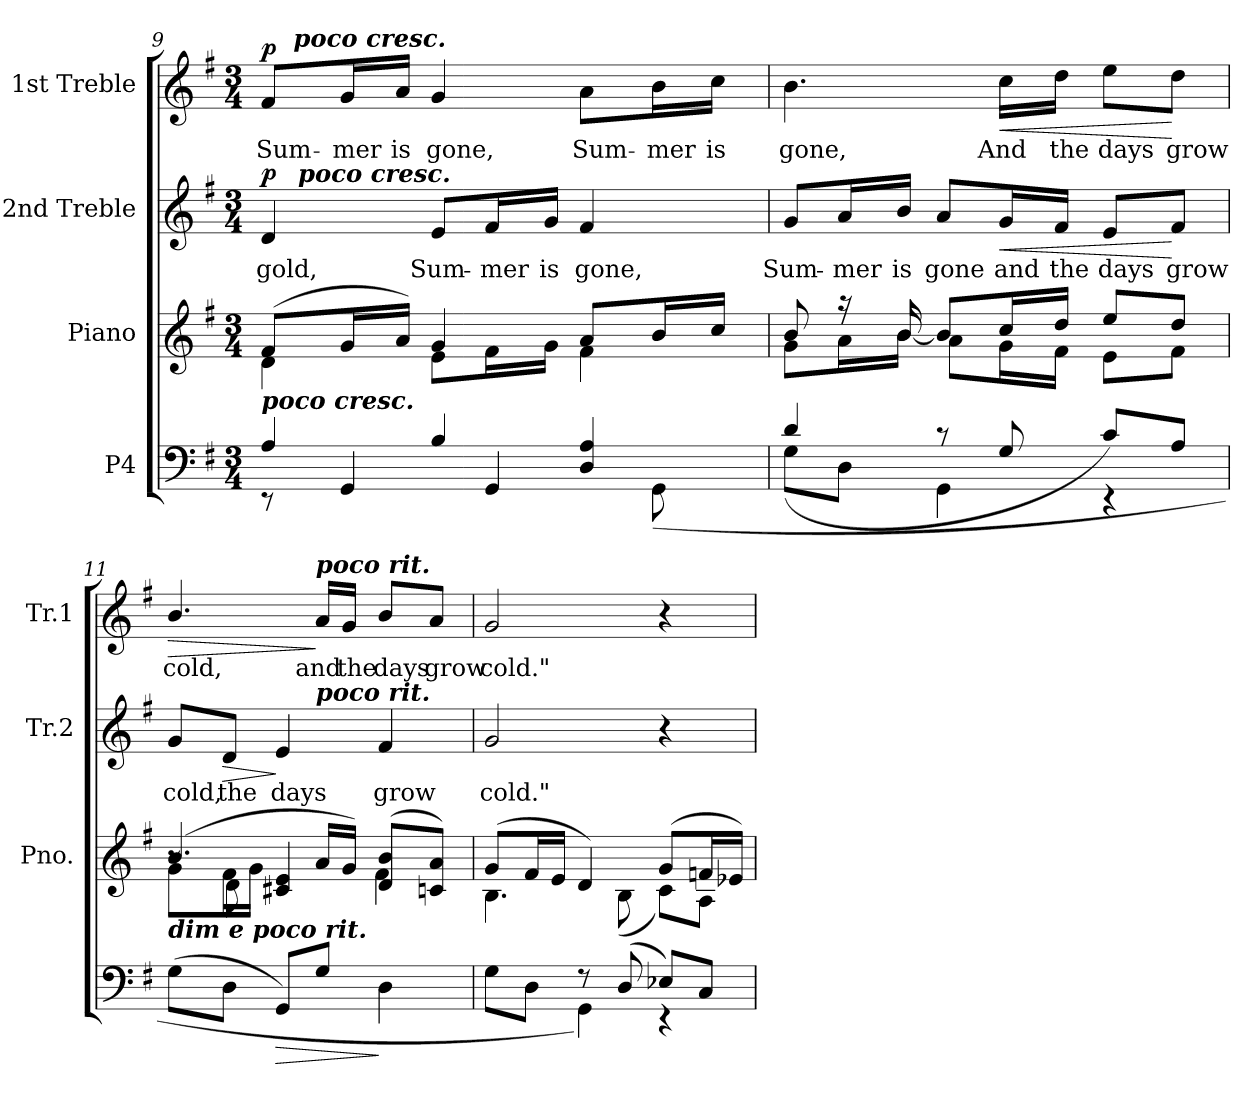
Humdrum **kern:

**kern	**dynam	**kern	**kern	**text	**dynam	**kern	**text	**dynam
*part4	*part4	*part3	*part2	*part2	*part2	*part1	*part1	*part1
*staff4	*staff4	*staff3	*staff2	*staff2	*staff2	*staff1	*staff1	*staff1
*I"P4	*	*I"Piano	*I"2nd Treble	*	*	*I"1st Treble	*	*
*	*	*I'Pno.	*I'Tr.2	*	*	*I'Tr.1	*	*
!!LO:LB:g=z
*clefF4	*	*clefG2	*clefG2	*	*	*clefG2	*	*
*k[f#]	*	*k[f#]	*k[f#]	*	*	*k[f#]	*	*
*G:	*	*G:	*G:	*	*	*G:	*	*
*M3/4	*	*M3/4	*M3/4	*	*	*M3/4	*	*
=9	=9	=9	=9	=9	=9	=9	=9	=9
*^	*	*^	*	*	*	*	*	*
!	!	!	!	!	!	!LO:LY:b:color=#000000	!	!	!	!
!LO:TX:a:Bi:t=poco cresc.	!	!	!	!	!	!	!	!	!	!
!	!	!	!	!	!	!	!	!	!LO:LY:b:color=#000000	!
*	*	*	*	*	*^	*	*	*^	*	*
4Ai/	8r	.	(8f#i/L	4di\	4di/	32ryy	gold,	p	8f#i/L	32ryy	Sum-	p
.	.	.	.	.	.	128ryy	.	.	.	256..ryy	.	.
!	!	!	!	!	!	!	!	!	!	!LO:TX:a:Bi:t=poco cresc.	!	!
.	.	.	.	.	.	.	.	.	.	2ryy	.	.
.	.	.	.	.	.	1024ryy	.	.	.	.	.	.
!	!	!	!	!	!	!LO:TX:a:Bi:t=poco cresc.	!	!	!	!	!	!
.	.	.	.	.	.	2ryy	.	.	.	.	.	.
!	!	!	!	!	!	!	!	!	!	!	!LO:LY:b:color=#000000	!
.	4GGi/	.	16gi/L	.	.	.	.	.	16gi/L	.	-mer	.
!	!	!	!	!	!	!	!	!	!	!	!LO:LY:b:color=#000000	!
.	.	.	16ai/JJ)	.	.	.	.	.	16ai/JJ	.	is	.
!	!	!	!	!	!	!	!LO:LY:b:color=#000000	!	!	!	!	!
!	!	!	!	!	!	!	!	!	!	!	!LO:LY:b:color=#000000	!
4Bi/	.	.	4gi/	8ei\L	8ei/L	.	Sum-	.	4gi/	.	gone,	.
!	!	!	!	!	!	!	!LO:LY:b:color=#000000	!	!	!	!	!
.	4GGi/	.	.	16f#i\L	16f#i/L	.	-mer	.	.	.	.	.
!	!	!	!	!	!	!	!LO:LY:b:color=#000000	!	!	!	!	!
.	.	.	.	16gi\JJ)	16gi/JJ	.	is	.	.	.	.	.
!	!	!	!	!	!	!	!LO:LY:b:color=#000000	!	!	!	!	!
!	!	!	!	!	!	!	!	!	!	!	!LO:LY:b:color=#000000	!
4Di/ 4Ai	.	.	(8ai/L	4f#i\	4f#i/	.	gone,	.	8ai\L	.	Sum-	.
.	.	.	.	.	.	.	.	.	.	8ryy	.	.
.	.	.	.	.	.	8ryy	.	.	.	.	.	.
!	!	!	!	!	!	!	!	!	!	!	!LO:LY:b:color=#000000	!
.	(8GGi\	.	16bi/L	.	.	.	.	.	16bi\L	.	-mer	.
.	.	.	.	.	.	.	.	.	.	16ryy	.	.
.	.	.	.	.	.	16ryy	.	.	.	.	.	.
!	!	!	!	!	!	!	!	!	!	!	!LO:LY:b:color=#000000	!
.	.	.	16cci/JJ	.	.	.	.	.	16cci\JJ	.	is	.
.	.	.	.	.	.	.	.	.	.	64ryy	.	.
.	.	.	.	.	.	64ryy	.	.	.	.	.	.
.	.	.	.	.	.	.	.	.	.	128ryy	.	.
.	.	.	.	.	.	256..ryy	.	.	.	.	.	.
.	.	.	.	.	.	.	.	.	.	1024ryy	.	.
*	*	*	*	*	*v	*v	*	*	*	*	*	*
*	*	*	*	*	*	*	*	*v	*v	*	*
=10	=10	=10	=10	=10	=10	=10	=10	=10	=10	=10
*	*	*	*	*	*^	*	*	*^	*	*
!	!	!	!	!	!	!	!LO:LY:b:color=#000000	!	!	!	!	!
*	*	*	*	*	*v	*v	*	*	*	*	*	*
*	*	*	*	*	*	*	*	*v	*v	*	*
*	*	*	*	*	*^	*	*	*^	*	*
!	!	!	!	!	!	!	!	!	!	!	!LO:LY:b:color=#000000	!
*	*	*	*	*	*v	*v	*	*	*	*	*	*
*	*	*	*	*	*	*	*	*v	*v	*	*
4di/	(8Gi\L	.	(8bi/	8gi\L	8gi/L	Sum-	.	4.bi\	gone,	.
!	!	!	!	!	!	!LO:LY:b:color=#000000	!	!	!	!
.	8Di\J	.	16r	16ai\L	16ai/L	-mer	.	.	.	.
!	!	!	!	!	!	!LO:LY:b:color=#000000	!	!	!	!
.	.	.	16bi/	[16bi\JJ	16bi/JJ	is	.	.	.	.
!	!	!	!	!	!	!LO:LY:b:color=#000000	!	!	!	!
8r	4GGi\	.	8bi/L]	8ai\L	8ai/L	gone	.	.	.	.
!	!	!	!	!	!	!LO:LY:b:color=#000000	!LO:HP:b	!	!	!
!	!	!	!	!	!	!	!	!	!LO:LY:b:color=#000000	!LO:HP:b
8Gi/	.	.	16cci/L	16gi\L	16gi/L	and	<	16cci\LL	And	<
!	!	!	!	!	!	!LO:LY:b:color=#000000	!	!	!	!
!	!	!	!	!	!	!	!	!	!LO:LY:b:color=#000000	!
.	.	.	16ddi/JJ	16f#i\JJ	16f#i/JJ	the	.	16ddi\JJ	the	.
!	!	!	!	!	!	!LO:LY:b:color=#000000	!	!	!	!
!	!	!	!	!	!	!	!	!	!LO:LY:b:color=#000000	!
8ci/L)	4r	.	8eei/L	8ei\L	8ei/L	days	.	8eei\L	days	.
!	!	!	!	!	!	!LO:LY:b:color=#000000	!	!	!	!
!	!	!	!	!	!	!	!	!	!LO:LY:b:color=#000000	!
8Ai/J	.	.	8ddi/J	8f#i\J	8f#i/J	grow	[	8ddi\J	grow	[
*v	*v	*	*	*	*	*	*	*	*	*
!!LO:LB:g=z
=11	=11	=11	=11	=11	=11	=11	=11	=11	=11
*	*	*	*^	*	*	*	*	*	*
!	!	!	!	!	!	!LO:LY:b:color=#000000	!	!	!	!
!LO:TX:a:Bi:t=dim e poco rit.	!	!	!	!	!	!	!	!	!	!
!	!	!	!	!	!	!	!	!	!LO:LY:b:color=#000000	!LO:HP:b
*	*	*	*	*	*^	*	*	*	*	*
(8Gi\L	.	(4.bi/	8gi\L	8r	8gi/L	4.ryy	cold,	.	4.bi/	cold,	>
!	!	!	!	!	!	!	!LO:LY:b:color=#000000	!LO:HP:b	!	!	!
8Di\J	.	.	16f#i\L	8di\	8di/J	.	the	>	.	.	.
.	.	.	16gi\JJ	.	.	.	.	.	.	.	.
!	!LO:HP:b	!	!	!	!	!	!	!	!	!	!
!	!	!	!	!	!	!	!LO:LY:b:color=#000000	!	!	!	!
8GGi/L)	>	.	4c#Xi/ 4ei	4ryy	4ei/	.	days	]	.	.	.
!	!	!	!	!	!	!	!	!	!LO:TX:a:Bi:t=poco rit.	!	!
!	!	!	!	!	!	!LO:TX:a:Bi:t=poco rit.	!	!	!	!	!
!	!	!	!	!	!	!	!	!	!	!LO:LY:b:color=#000000	!
8Gi/J	.	16ai/LL	.	.	.	4.ryy	.	.	16ai/LL	and	]
!	!	!	!	!	!	!	!	!	!	!LO:LY:b:color=#000000	!
.	.	16gi/JJ)	.	.	.	.	.	.	16gi/JJ	the	.
!	!	!	!	!	!	!	!LO:LY:b:color=#000000	!	!	!	!
!	!	!	!	!	!	!	!	!	!	!LO:LY:b:color=#000000	!
4Di\	]	(8di/ 8biL	4f#i\	4ryy	4f#i/	.	grow	.	8bi/L	days	.
!	!	!	!	!	!	!	!	!	!	!LO:LY:b:color=#000000	!
.	.	8cni/ 8aiJ)	.	.	.	.	.	.	8ai/J	grow	.
*	*	*	*v	*v	*	*	*	*	*	*	*
*	*	*	*	*v	*v	*	*	*	*	*
=12	=12	=12	=12	=12	=12	=12	=12	=12	=12
*^	*	*	*	*	*	*	*	*	*
*	*	*	*	*	*^	*	*	*	*	*
!	!	!	!	!	!	!	!LO:LY:b:color=#000000	!	!	!	!
*	*	*	*	*	*v	*v	*	*	*	*	*
*	*	*	*	*	*^	*	*	*	*	*
!	!	!	!	!	!	!	!	!	!	!LO:LY:b:color=#000000	!
*	*	*	*	*	*v	*v	*	*	*	*	*
8ryy	8Gi\L	.	(8gi/L	4.Bi\	2gi/	cold."	.	2gi/	cold."	.
8ryy	8Di\J	.	16f#i/L	.	.	.	.	.	.	.
.	.	.	16ei/JJ	.	.	.	.	.	.	.
8r	4GGi\)	.	4di/)	.	.	.	.	.	.	.
(8Di/	.	.	.	(8Bi\	.	.	.	.	.	.
8E-Xi/L)	4r	.	(8gi/L	8ci\L)	4r	.	.	4r	.	.
(8Ci/J	.	.	16fni/L	8Ai\J	.	.	.	.	.	.
.	.	.	16e-Xi/JJ)	.	.	.	.	.	.	.
*v	*v	*	*	*	*	*	*	*	*	*
*	*	*v	*v	*	*	*	*	*	*
=	=	=	=	=	=	=	=	=
*-	*-	*-	*-	*-	*-	*-	*-	*-
